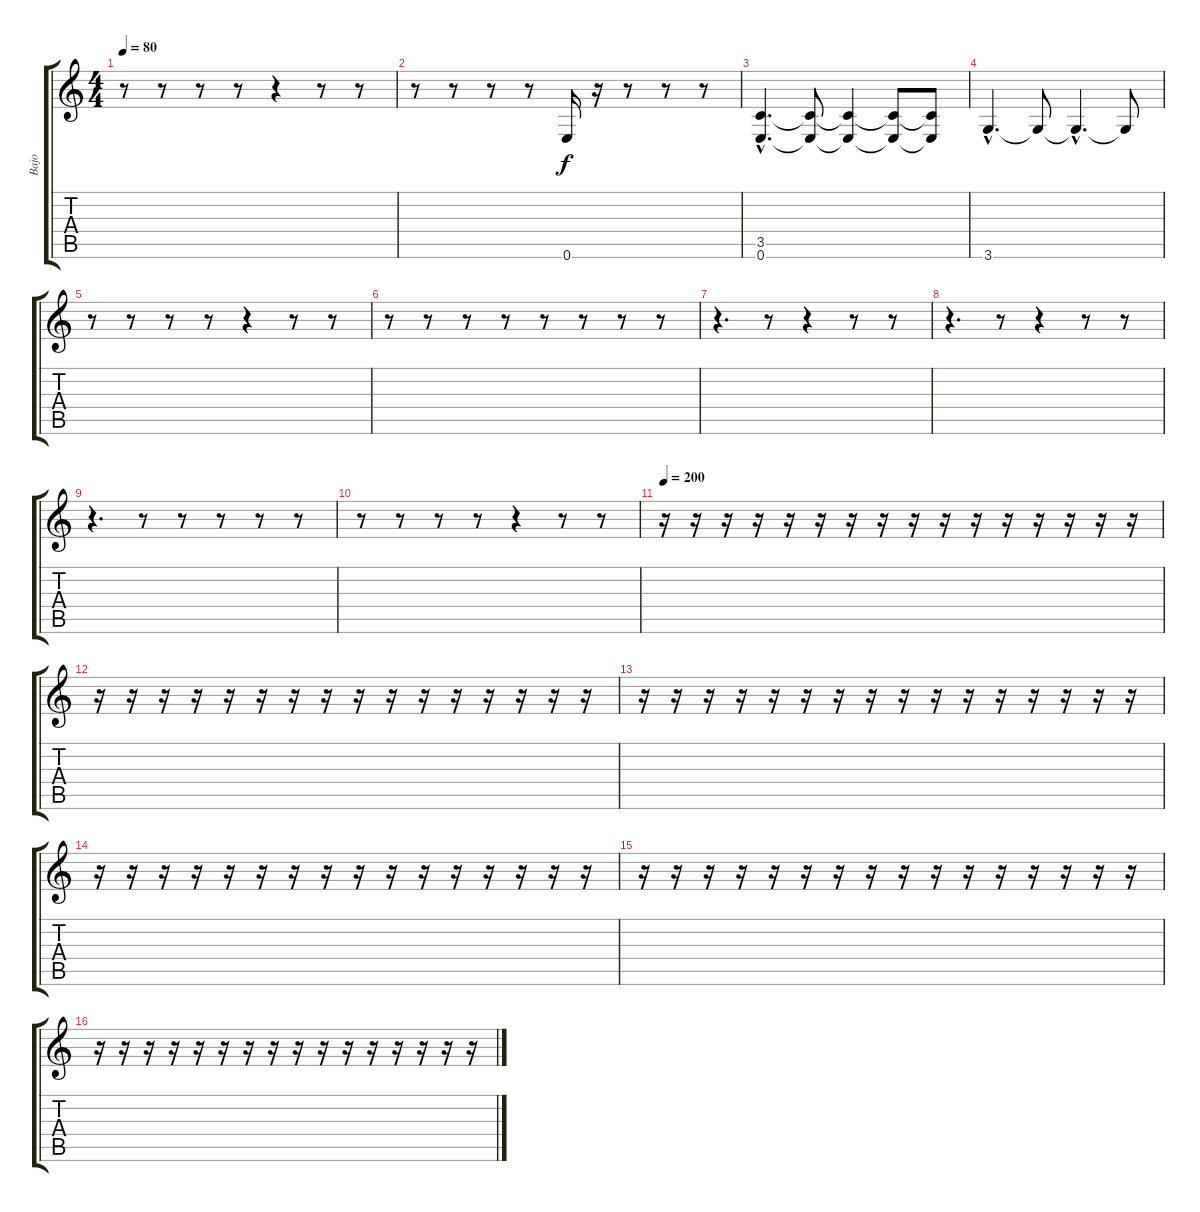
\track ("Bajo" "Bajo") {instrument electricbasspick}
\staff {score tabs}
\tuning (E4 B3 G3 D3 A2 E2) {hide}
\ts (4 4)
\tempo 80
\clef g2
\ks c
r.8{dy f} r.8 r.8 r.8 r.4 r.8 r.8 |
r.8 r.8 r.8 r.8 0.6.16 r.16 r.8 r.8 r.8 |
(3.5{hac} 0.6{hac}).4{d} (3.5{t} 0.6{t}).8 (3.5{t} 0.6{t}).4 (3.5{t} 0.6{t}).8 (3.5{t} 0.6{t}).8 |
3.6{hac}.4{d} 3.6{t}.8 3.6{hac t}.4{d} 3.6{t}.8 |
r.8 r.8 r.8 r.8 r.4 r.8 r.8 |
r.8 r.8 r.8 r.8 r.8 r.8 r.8 r.8 |
r.4{d} r.8 r.4 r.8 r.8 |
r.4{d} r.8 r.4 r.8 r.8 |
r.4{d} r.8 r.8 r.8 r.8 r.8 |
r.8 r.8 r.8 r.8 r.4 r.8 r.8 |
\tempo 200
r.16 r.16 r.16 r.16 r.16 r.16 r.16 r.16 r.16 r.16 r.16 r.16 r.16 r.16 r.16 r.16 |
r.16 r.16 r.16 r.16 r.16 r.16 r.16 r.16 r.16 r.16 r.16 r.16 r.16 r.16 r.16 r.16 |
r.16 r.16 r.16 r.16 r.16 r.16 r.16 r.16 r.16 r.16 r.16 r.16 r.16 r.16 r.16 r.16 |
r.16 r.16 r.16 r.16 r.16 r.16 r.16 r.16 r.16 r.16 r.16 r.16 r.16 r.16 r.16 r.16 |
r.16 r.16 r.16 r.16 r.16 r.16 r.16 r.16 r.16 r.16 r.16 r.16 r.16 r.16 r.16 r.16 |
r.16 r.16 r.16 r.16 r.16 r.16 r.16 r.16 r.16 r.16 r.16 r.16 r.16 r.16 r.16 r.16
